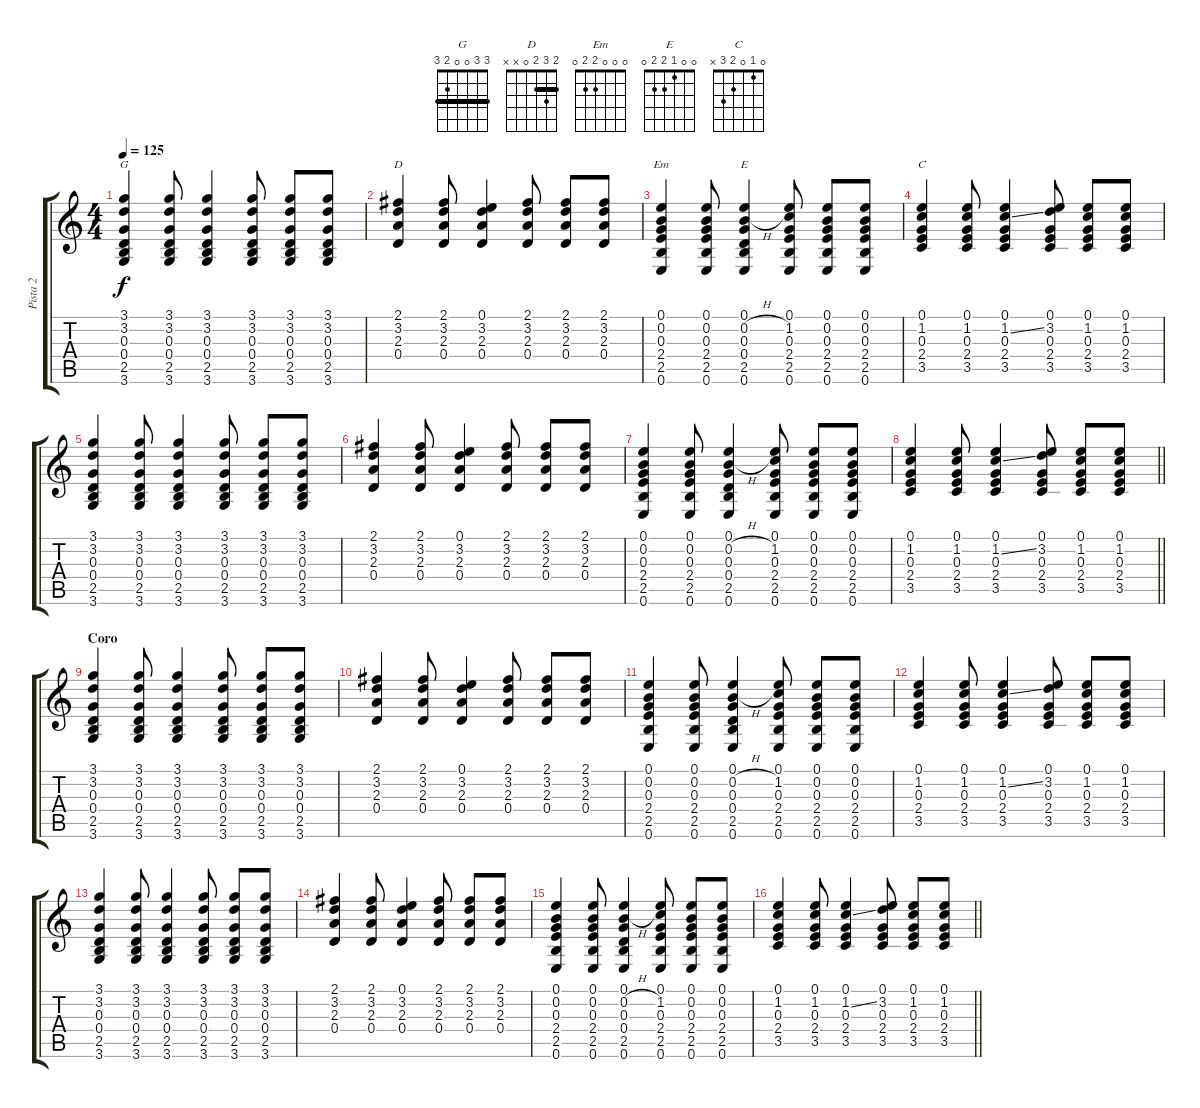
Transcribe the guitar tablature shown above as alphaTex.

\track ("Pista 2" "Pista 2") {instrument acousticguitarsteel}
\staff {score tabs}
\tuning (E4 B3 G3 D3 A2 E2) {hide}
\chord ("G" 3 3 0 0 2 3) {barre 3}
\chord ("D" 2 3 2 0 x x) {barre 2}
\chord ("Em" 0 0 0 2 2 0)
\chord ("E" 0 0 1 2 2 0)
\chord ("C" 0 1 0 2 3 x)
\ts (4 4)
\tempo 125
\clef g2
\ks c
(3.1 3.2 0.3 0.4 2.5 3.6).4{ch "G" dy f} (3.1 3.2 0.3 0.4 2.5 3.6).8 (3.1 3.2 0.3 0.4 2.5 3.6).4 (3.1 3.2 0.3 0.4 2.5 3.6).8 (3.1 3.2 0.3 0.4 2.5 3.6).8 (3.1 3.2 0.3 0.4 2.5 3.6).8 |
(2.1 3.2 2.3 0.4).4{ch "D"} (2.1 3.2 2.3 0.4).8 (0.1 3.2 2.3 0.4).4 (2.1 3.2 2.3 0.4).8 (2.1 3.2 2.3 0.4).8 (2.1 3.2 2.3 0.4).8 |
(0.1 0.2 0.3 2.4 2.5 0.6).4{ch "Em"} (0.1 0.2 0.3 2.4 2.5 0.6).8 (0.1 0.2{h} 0.3 0.4 2.5 0.6).4{ch "E"} (0.1 1.2 0.3 2.4 2.5 0.6).8 (0.1 0.2 0.3 2.4 2.5 0.6).8 (0.1 0.2 0.3 2.4 2.5 0.6).8 |
(0.1 1.2 0.3 2.4 3.5).4{ch "C"} (0.1 1.2 0.3 2.4 3.5).8 (0.1 1.2{ss} 0.3 2.4 3.5).4 (0.1 3.2 0.3 2.4 3.5).8 (0.1 1.2 0.3 2.4 3.5).8 (0.1 1.2 0.3 2.4 3.5).8 |
(3.1 3.2 0.3 0.4 2.5 3.6).4 (3.1 3.2 0.3 0.4 2.5 3.6).8 (3.1 3.2 0.3 0.4 2.5 3.6).4 (3.1 3.2 0.3 0.4 2.5 3.6).8 (3.1 3.2 0.3 0.4 2.5 3.6).8 (3.1 3.2 0.3 0.4 2.5 3.6).8 |
(2.1 3.2 2.3 0.4).4 (2.1 3.2 2.3 0.4).8 (0.1 3.2 2.3 0.4).4 (2.1 3.2 2.3 0.4).8 (2.1 3.2 2.3 0.4).8 (2.1 3.2 2.3 0.4).8 |
(0.1 0.2 0.3 2.4 2.5 0.6).4 (0.1 0.2 0.3 2.4 2.5 0.6).8 (0.1 0.2{h} 0.3 0.4 2.5 0.6).4 (0.1 1.2 0.3 2.4 2.5 0.6).8 (0.1 0.2 0.3 2.4 2.5 0.6).8 (0.1 0.2 0.3 2.4 2.5 0.6).8 |
\barLineRight lightlight
(0.1 1.2 0.3 2.4 3.5).4 (0.1 1.2 0.3 2.4 3.5).8 (0.1 1.2{ss} 0.3 2.4 3.5).4 (0.1 3.2 0.3 2.4 3.5).8 (0.1 1.2 0.3 2.4 3.5).8 (0.1 1.2 0.3 2.4 3.5).8 |
\section ("" "Coro")
(3.1 3.2 0.3 0.4 2.5 3.6).4 (3.1 3.2 0.3 0.4 2.5 3.6).8 (3.1 3.2 0.3 0.4 2.5 3.6).4 (3.1 3.2 0.3 0.4 2.5 3.6).8 (3.1 3.2 0.3 0.4 2.5 3.6).8 (3.1 3.2 0.3 0.4 2.5 3.6).8 |
(2.1 3.2 2.3 0.4).4 (2.1 3.2 2.3 0.4).8 (0.1 3.2 2.3 0.4).4 (2.1 3.2 2.3 0.4).8 (2.1 3.2 2.3 0.4).8 (2.1 3.2 2.3 0.4).8 |
(0.1 0.2 0.3 2.4 2.5 0.6).4 (0.1 0.2 0.3 2.4 2.5 0.6).8 (0.1 0.2{h} 0.3 0.4 2.5 0.6).4 (0.1 1.2 0.3 2.4 2.5 0.6).8 (0.1 0.2 0.3 2.4 2.5 0.6).8 (0.1 0.2 0.3 2.4 2.5 0.6).8 |
(0.1 1.2 0.3 2.4 3.5).4 (0.1 1.2 0.3 2.4 3.5).8 (0.1 1.2{ss} 0.3 2.4 3.5).4 (0.1 3.2 0.3 2.4 3.5).8 (0.1 1.2 0.3 2.4 3.5).8 (0.1 1.2 0.3 2.4 3.5).8 |
(3.1 3.2 0.3 0.4 2.5 3.6).4 (3.1 3.2 0.3 0.4 2.5 3.6).8 (3.1 3.2 0.3 0.4 2.5 3.6).4 (3.1 3.2 0.3 0.4 2.5 3.6).8 (3.1 3.2 0.3 0.4 2.5 3.6).8 (3.1 3.2 0.3 0.4 2.5 3.6).8 |
(2.1 3.2 2.3 0.4).4 (2.1 3.2 2.3 0.4).8 (0.1 3.2 2.3 0.4).4 (2.1 3.2 2.3 0.4).8 (2.1 3.2 2.3 0.4).8 (2.1 3.2 2.3 0.4).8 |
(0.1 0.2 0.3 2.4 2.5 0.6).4 (0.1 0.2 0.3 2.4 2.5 0.6).8 (0.1 0.2{h} 0.3 0.4 2.5 0.6).4 (0.1 1.2 0.3 2.4 2.5 0.6).8 (0.1 0.2 0.3 2.4 2.5 0.6).8 (0.1 0.2 0.3 2.4 2.5 0.6).8 |
\barLineRight lightlight
(0.1 1.2 0.3 2.4 3.5).4 (0.1 1.2 0.3 2.4 3.5).8 (0.1 1.2{ss} 0.3 2.4 3.5).4 (0.1 3.2 0.3 2.4 3.5).8 (0.1 1.2 0.3 2.4 3.5).8 (0.1 1.2 0.3 2.4 3.5).8
